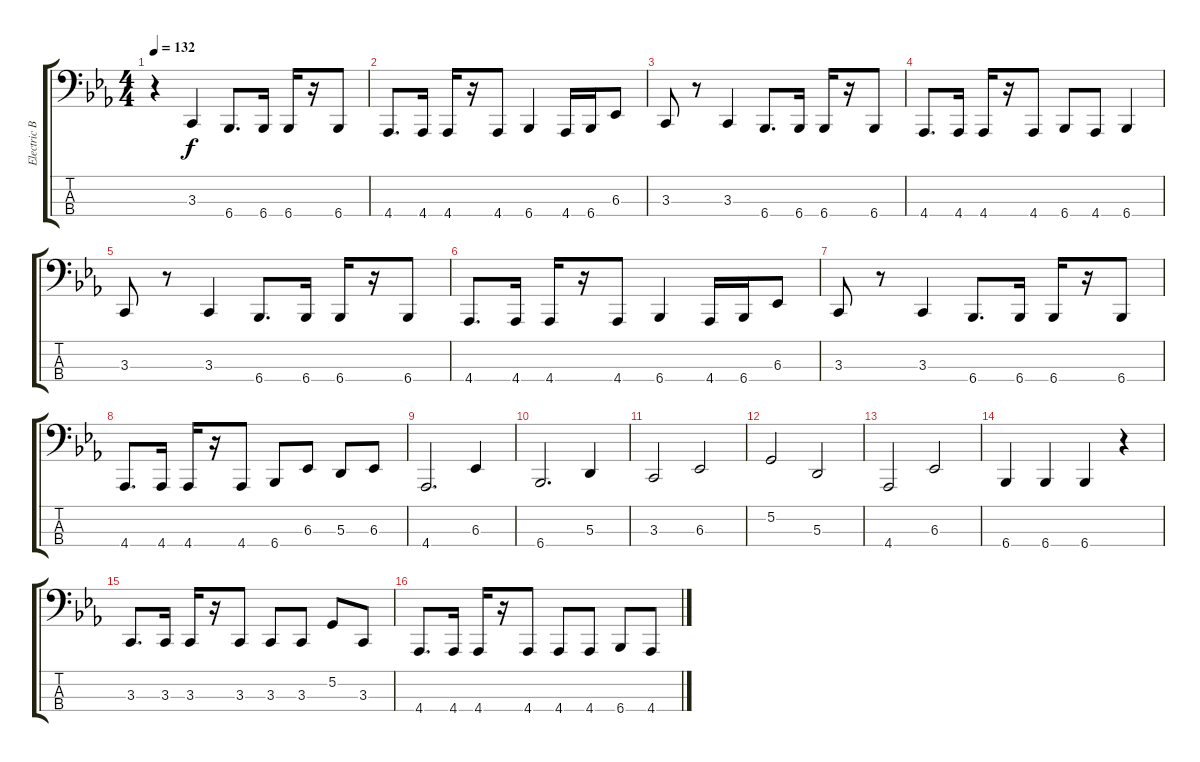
\track ("Electric Bass" "Electric B") {instrument cello}
\staff {score tabs}
\tuning (G2 D2 A1 E1) {hide}
\ts (4 4)
\tempo 132
\clef f4
\ks eb
r.4{dy f} 3.3.4 6.4.8{d} 6.4.16 6.4.16 r.16 6.4.8 |
4.4.8{d} 4.4.16 4.4.16 r.16 4.4.8 6.4.4 4.4.16 6.4.16 6.3.8 |
3.3.8 r.8 3.3.4 6.4.8{d} 6.4.16 6.4.16 r.16 6.4.8 |
4.4.8{d} 4.4.16 4.4.16 r.16 4.4.8 6.4.8 4.4.8 6.4.4 |
3.3.8 r.8 3.3.4 6.4.8{d} 6.4.16 6.4.16 r.16 6.4.8 |
4.4.8{d} 4.4.16 4.4.16 r.16 4.4.8 6.4.4 4.4.16 6.4.16 6.3.8 |
3.3.8 r.8 3.3.4 6.4.8{d} 6.4.16 6.4.16 r.16 6.4.8 |
4.4.8{d} 4.4.16 4.4.16 r.16 4.4.8 6.4.8 6.3.8 5.3.8 6.3.8 |
4.4.2{d} 6.3.4 |
6.4.2{d} 5.3.4 |
3.3.2 6.3.2 |
5.2.2 5.3.2 |
4.4.2 6.3.2 |
6.4.4 6.4.4 6.4.4 r.4 |
3.3.8{d} 3.3.16 3.3.16 r.16 3.3.8 3.3.8 3.3.8 5.2.8 3.3.8 |
4.4.8{d} 4.4.16 4.4.16 r.16 4.4.8 4.4.8 4.4.8 6.4.8 4.4.8
